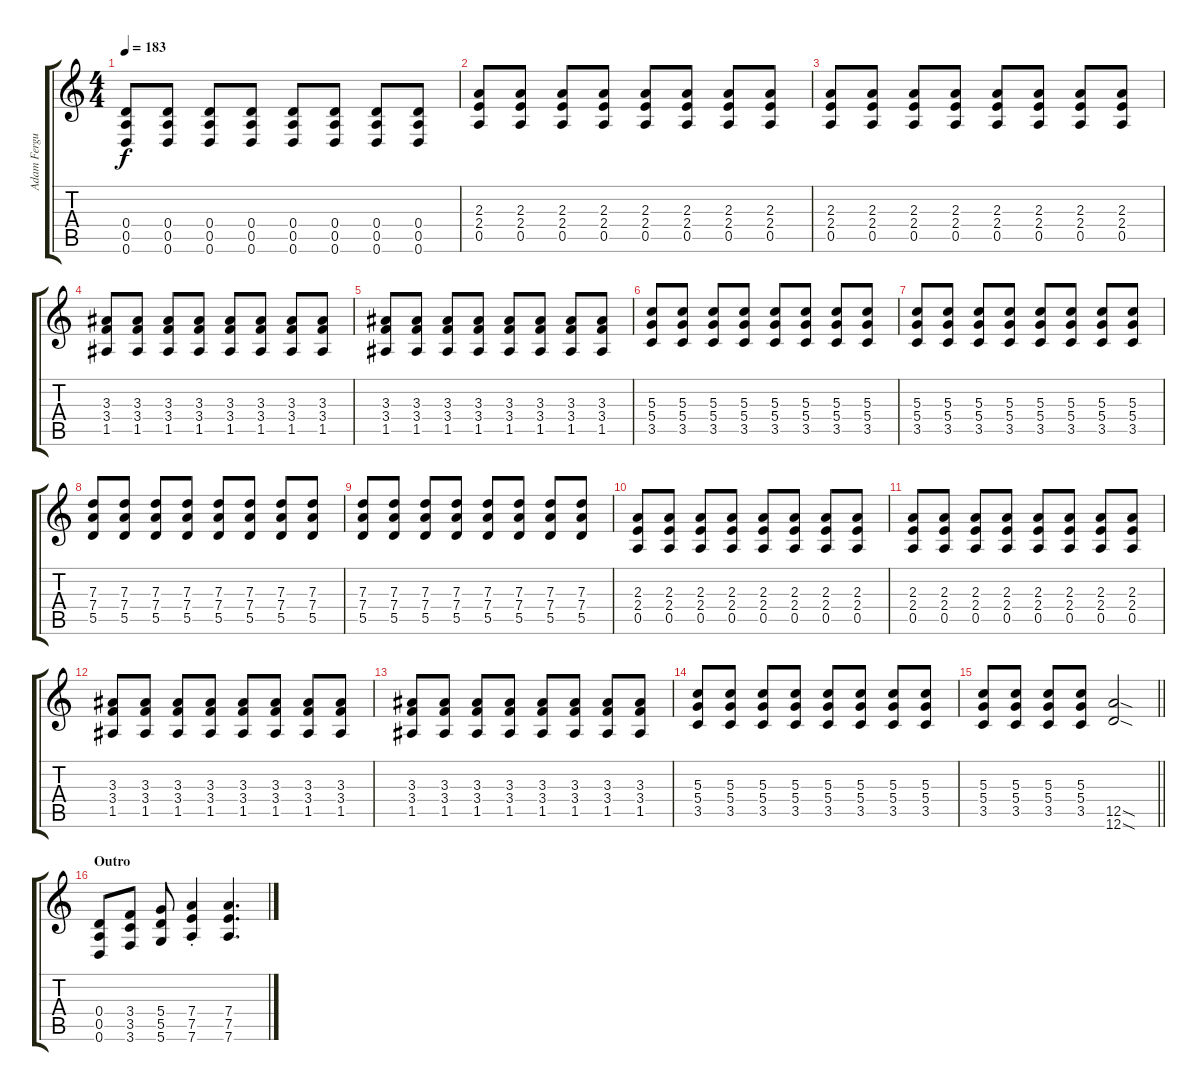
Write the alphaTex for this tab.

\track ("Adam Ferguson - Guitar" "Adam Fergu") {instrument distortionguitar}
\staff {score tabs}
\tuning (D4 B3 G3 D3 A2 D2) {hide}
\ts (4 4)
\tempo 183
\clef g2
\ks c
(0.4 0.5 0.6).8{dy f} (0.4 0.5 0.6).8 (0.4 0.5 0.6).8 (0.4 0.5 0.6).8 (0.4 0.5 0.6).8 (0.4 0.5 0.6).8 (0.4 0.5 0.6).8 (0.4 0.5 0.6).8 |
(2.3 2.4 0.5).8 (2.3 2.4 0.5).8 (2.3 2.4 0.5).8 (2.3 2.4 0.5).8 (2.3 2.4 0.5).8 (2.3 2.4 0.5).8 (2.3 2.4 0.5).8 (2.3 2.4 0.5).8 |
(2.3 2.4 0.5).8 (2.3 2.4 0.5).8 (2.3 2.4 0.5).8 (2.3 2.4 0.5).8 (2.3 2.4 0.5).8 (2.3 2.4 0.5).8 (2.3 2.4 0.5).8 (2.3 2.4 0.5).8 |
(3.3 3.4 1.5).8 (3.3 3.4 1.5).8 (3.3 3.4 1.5).8 (3.3 3.4 1.5).8 (3.3 3.4 1.5).8 (3.3 3.4 1.5).8 (3.3 3.4 1.5).8 (3.3 3.4 1.5).8 |
(3.3 3.4 1.5).8 (3.3 3.4 1.5).8 (3.3 3.4 1.5).8 (3.3 3.4 1.5).8 (3.3 3.4 1.5).8 (3.3 3.4 1.5).8 (3.3 3.4 1.5).8 (3.3 3.4 1.5).8 |
(5.3 5.4 3.5).8 (5.3 5.4 3.5).8 (5.3 5.4 3.5).8 (5.3 5.4 3.5).8 (5.3 5.4 3.5).8 (5.3 5.4 3.5).8 (5.3 5.4 3.5).8 (5.3 5.4 3.5).8 |
(5.3 5.4 3.5).8 (5.3 5.4 3.5).8 (5.3 5.4 3.5).8 (5.3 5.4 3.5).8 (5.3 5.4 3.5).8 (5.3 5.4 3.5).8 (5.3 5.4 3.5).8 (5.3 5.4 3.5).8 |
(7.3 7.4 5.5).8 (7.3 7.4 5.5).8 (7.3 7.4 5.5).8 (7.3 7.4 5.5).8 (7.3 7.4 5.5).8 (7.3 7.4 5.5).8 (7.3 7.4 5.5).8 (7.3 7.4 5.5).8 |
(7.3 7.4 5.5).8 (7.3 7.4 5.5).8 (7.3 7.4 5.5).8 (7.3 7.4 5.5).8 (7.3 7.4 5.5).8 (7.3 7.4 5.5).8 (7.3 7.4 5.5).8 (7.3 7.4 5.5).8 |
(2.3 2.4 0.5).8 (2.3 2.4 0.5).8 (2.3 2.4 0.5).8 (2.3 2.4 0.5).8 (2.3 2.4 0.5).8 (2.3 2.4 0.5).8 (2.3 2.4 0.5).8 (2.3 2.4 0.5).8 |
(2.3 2.4 0.5).8 (2.3 2.4 0.5).8 (2.3 2.4 0.5).8 (2.3 2.4 0.5).8 (2.3 2.4 0.5).8 (2.3 2.4 0.5).8 (2.3 2.4 0.5).8 (2.3 2.4 0.5).8 |
(3.3 3.4 1.5).8 (3.3 3.4 1.5).8 (3.3 3.4 1.5).8 (3.3 3.4 1.5).8 (3.3 3.4 1.5).8 (3.3 3.4 1.5).8 (3.3 3.4 1.5).8 (3.3 3.4 1.5).8 |
(3.3 3.4 1.5).8 (3.3 3.4 1.5).8 (3.3 3.4 1.5).8 (3.3 3.4 1.5).8 (3.3 3.4 1.5).8 (3.3 3.4 1.5).8 (3.3 3.4 1.5).8 (3.3 3.4 1.5).8 |
(5.3 5.4 3.5).8 (5.3 5.4 3.5).8 (5.3 5.4 3.5).8 (5.3 5.4 3.5).8 (5.3 5.4 3.5).8 (5.3 5.4 3.5).8 (5.3 5.4 3.5).8 (5.3 5.4 3.5).8 |
\barLineRight lightlight
(5.3 5.4 3.5).8 (5.3 5.4 3.5).8 (5.3 5.4 3.5).8 (5.3 5.4 3.5).8 (12.5{sod} 12.6{sod}).2 |
\section ("" "Outro")
(0.4 0.5 0.6).8 (3.4 3.5 3.6).8 (5.4 5.5 5.6).8 (7.4{st} 7.5{st} 7.6{st}).4 (7.4 7.5 7.6).4{d}
